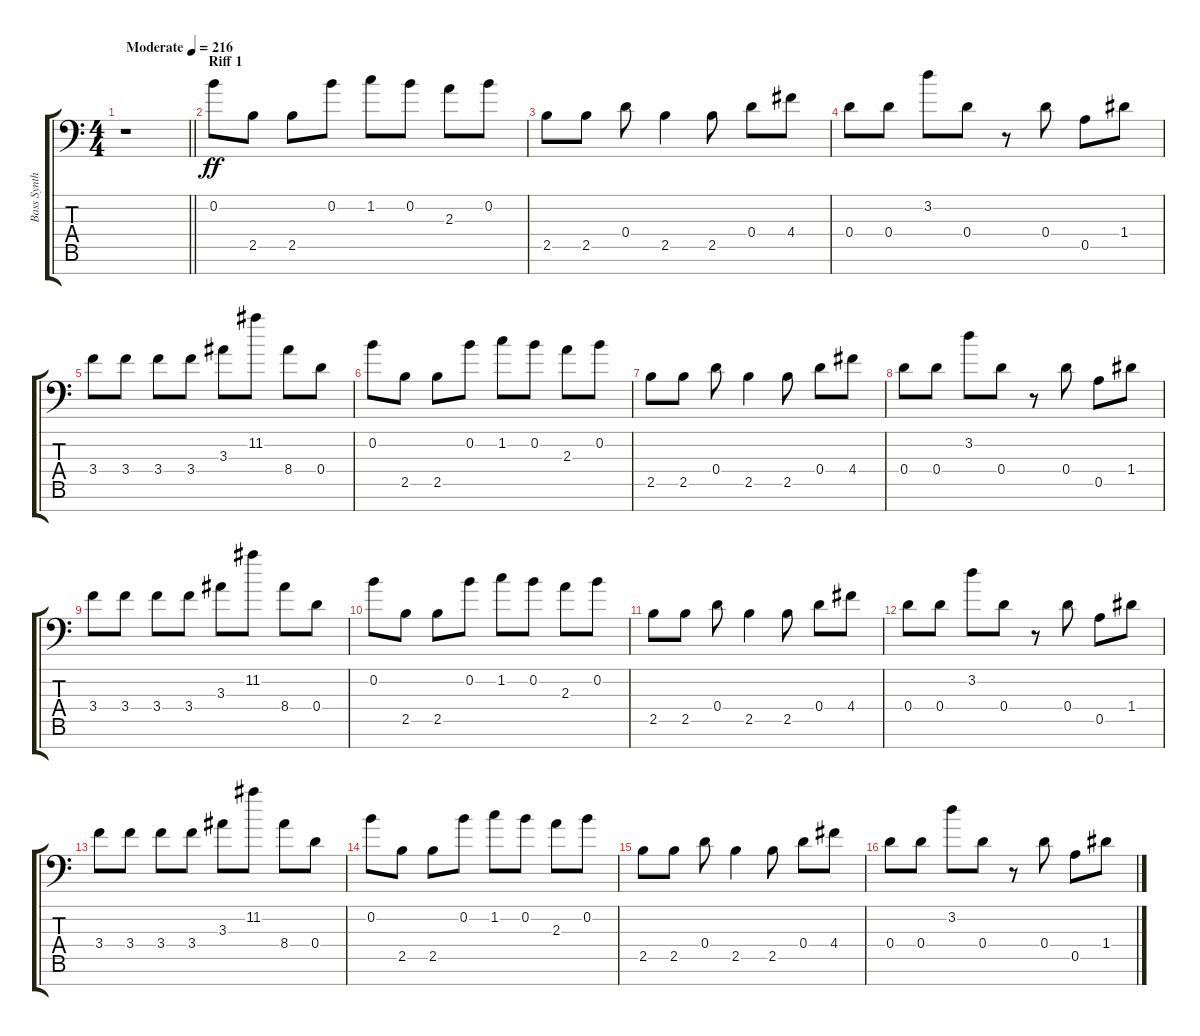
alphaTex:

\track ("Bass Synth Arp" "Bass Synth") {instrument synthbass1}
\staff {score tabs}
\tuning (C8 B3 G3 D3 A2 E2 C-1) {hide}
\ts (4 4)
\tempo (216 "Moderate")
\clef f4
\barLineRight lightlight
\ks c
r.1{dy ff instrument synthbass1} |
\section ("" "Riff 1")
0.2.8 2.5.8 2.5.8 0.2.8 1.2.8 0.2.8 2.3.8 0.2.8 |
2.5.8 2.5.8 0.4.8 2.5.4 2.5.8 0.4.8 4.4.8 |
0.4.8 0.4.8 3.2.8 0.4.8 r.8 0.4.8 0.5.8 1.4.8 |
3.4.8 3.4.8 3.4.8 3.4.8 3.3.8 11.2.8 8.4.8 0.4.8 |
0.2.8 2.5.8 2.5.8 0.2.8 1.2.8 0.2.8 2.3.8 0.2.8 |
2.5.8 2.5.8 0.4.8 2.5.4 2.5.8 0.4.8 4.4.8 |
0.4.8 0.4.8 3.2.8 0.4.8 r.8 0.4.8 0.5.8 1.4.8 |
3.4.8 3.4.8 3.4.8 3.4.8 3.3.8 11.2.8 8.4.8 0.4.8 |
0.2.8 2.5.8 2.5.8 0.2.8 1.2.8 0.2.8 2.3.8 0.2.8 |
2.5.8 2.5.8 0.4.8 2.5.4 2.5.8 0.4.8 4.4.8 |
0.4.8 0.4.8 3.2.8 0.4.8 r.8 0.4.8 0.5.8 1.4.8 |
3.4.8 3.4.8 3.4.8 3.4.8 3.3.8 11.2.8 8.4.8 0.4.8 |
0.2.8 2.5.8 2.5.8 0.2.8 1.2.8 0.2.8 2.3.8 0.2.8 |
2.5.8 2.5.8 0.4.8 2.5.4 2.5.8 0.4.8 4.4.8 |
0.4.8 0.4.8 3.2.8 0.4.8 r.8 0.4.8 0.5.8 1.4.8
